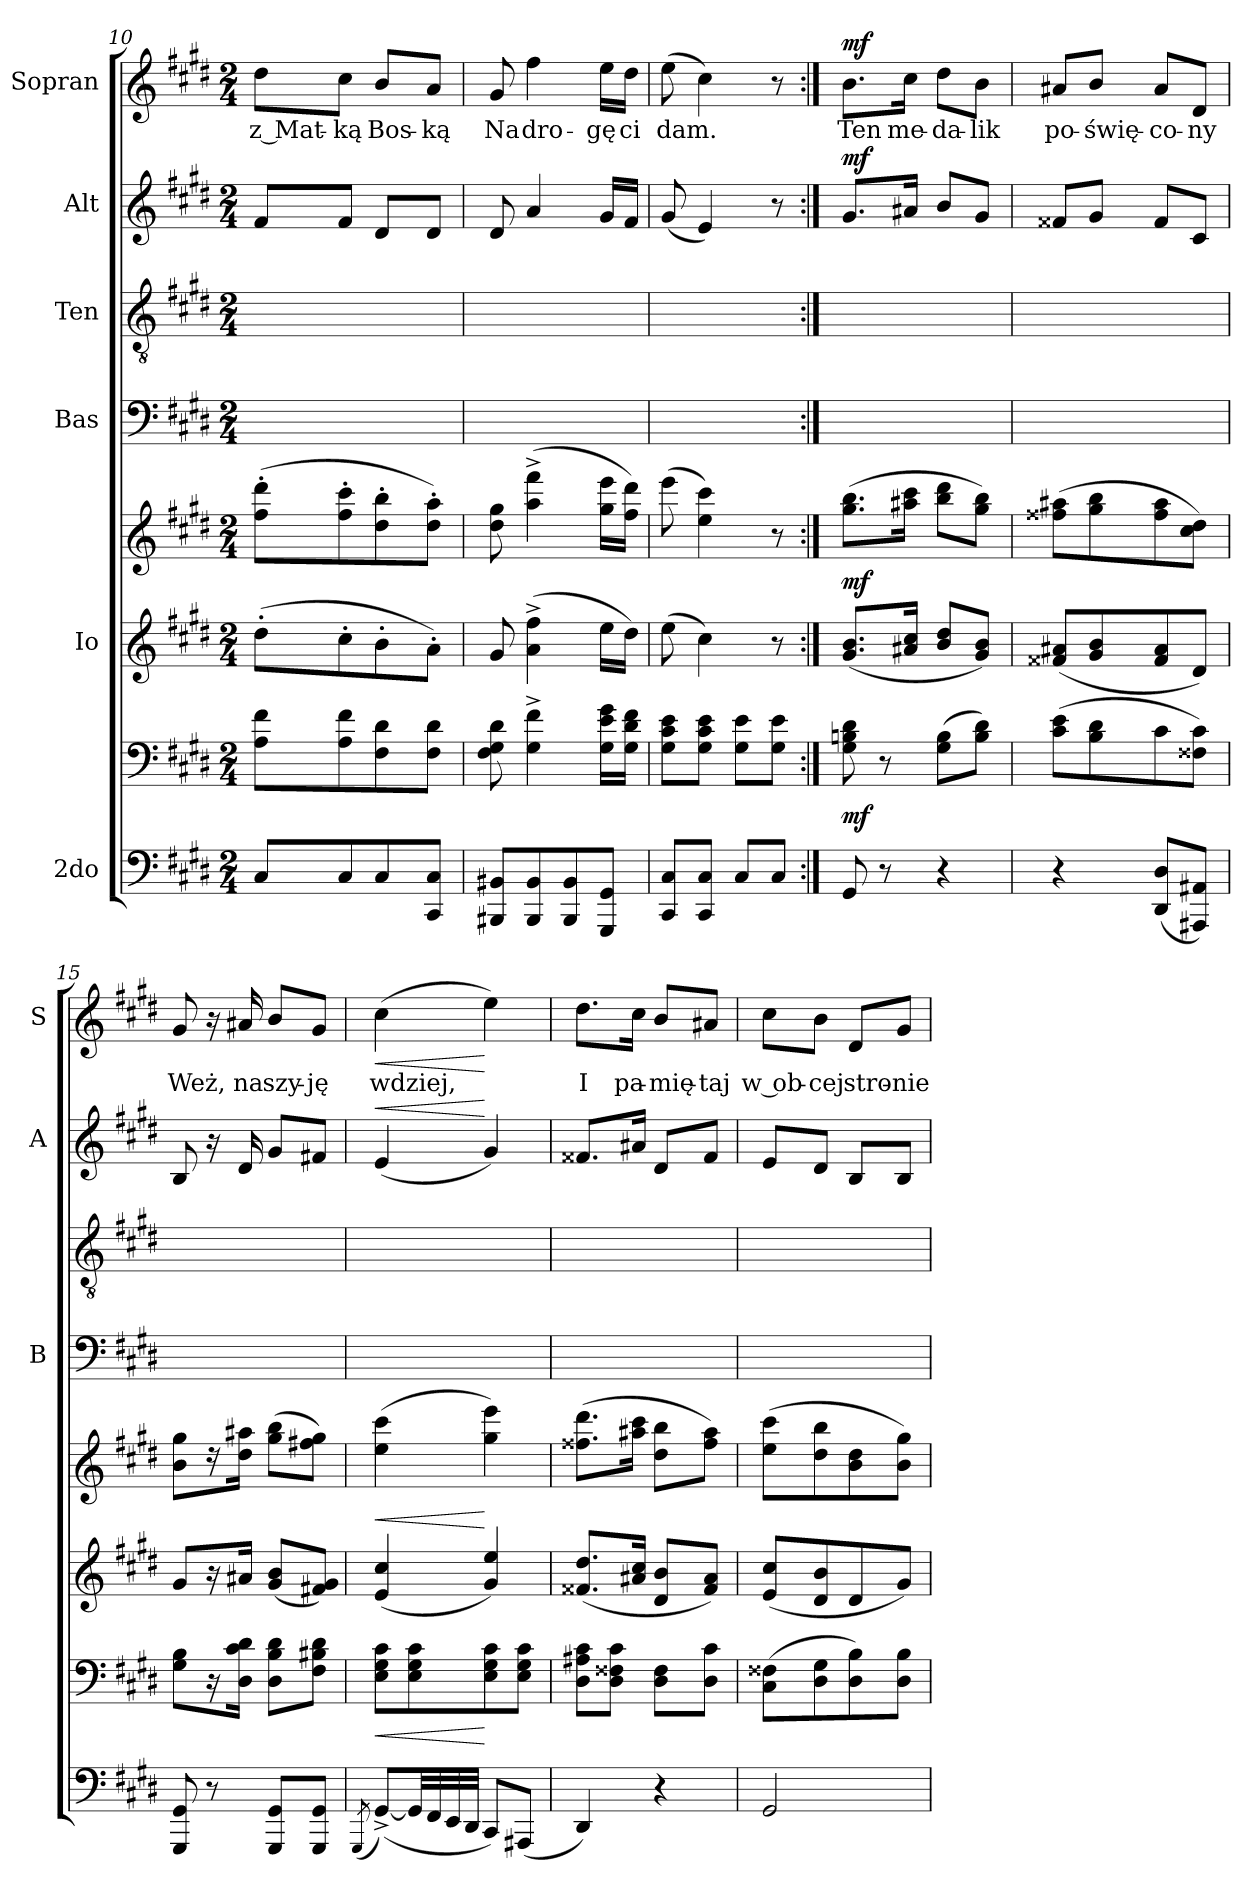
**kern	**kern	**dynam	**kern	**kern	**dynam	**kern	**kern	**kern	**dynam	**kern	**text	**dynam
*part6	*part6	*part6	*part5	*part5	*part5	*part4	*part3	*part2	*part2	*part1	*part1	*part1
*staff8	*staff7	*staff7/8	*staff6	*staff5	*staff5/6	*staff4	*staff3	*staff2	*staff2	*staff1	*staff1	*staff1
*I"2do	*	*	*I"Io	*	*	*I"Bas	*I"Ten	*I"Alt	*	*I"Sopran	*	*
*	*	*	*	*	*	*I'B	*	*I'A	*	*I'S	*	*
*clefF4	*clefF4	*	*clefG2	*clefG2	*	*clefF4	*clefGv2	*clefG2	*	*clefG2	*	*
*k[f#c#g#d#]	*k[f#c#g#d#]	*	*k[f#c#g#d#]	*k[f#c#g#d#]	*	*k[f#c#g#d#]	*k[f#c#g#d#]	*k[f#c#g#d#]	*	*k[f#c#g#d#]	*	*
*E:	*E:	*	*E:	*E:	*	*E:	*E:	*E:	*	*E:	*	*
*M2/4	*M2/4	*	*M2/4	*M2/4	*	*M2/4	*M2/4	*M2/4	*	*M2/4	*	*
=10	=10	=10	=10	=10	=10	=10	=10	=10	=10	=10	=10	=10
8C#/L	8A\ 8f#\L	.	(8dd#'\L	(8ff#'\ 8ddd#'\L	.	2ryy	2ryy	8f#/L	.	8dd#\L	z Mat-	.
8C#/	8A\ 8f#\	.	8cc#'\	8ff#'\ 8ccc#'\	.	.	.	8f#/J	.	8cc#\J	-ką	.
8C#/	8F#\ 8d#\	.	8b'\	8dd#'\ 8bb'\	.	.	.	8d#/L	.	8b/L	Bos-	.
8CC#/ 8C#/J	8F#\ 8d#\J	.	8a'\J)	8dd#'\ 8aa'\J)	.	.	.	8d#/J	.	8a/J	-ką	.
=11	=11	=11	=11	=11	=11	=11	=11	=11	=11	=11	=11	=11
8BBB#X/ 8BB#X/L	8F#\ 8G#\ 8d#\	.	8g#/	8dd#\ 8gg#\	.	2ryy	2ryy	8d#/	.	8g#/	Na	.
8BBB#/ 8BB#/	4G#^\ 4f#^\	.	(4a^\ 4ff#^\	(4aa^\ 4fff#^\	.	.	.	4a/	.	4ff#\	dro-	.
8BBB#/ 8BB#/	.	.	.	.	.	.	.	.	.	.	.	.
8GGG#/ 8GG#/J	16G#\ 16e\ 16g#\LL	.	16ee\LL	16gg#\ 16eee\LL	.	.	.	16g#/LL	.	16ee\LL	-gę	.
.	16G#\ 16d#\ 16f#\JJ	.	16dd#\JJ)	16ff#\ 16ddd#\JJ)	.	.	.	16f#/JJ	.	16dd#\JJ	ci	.
=12	=12	=12	=12	=12	=12	=12	=12	=12	=12	=12	=12	=12
8CC#/ 8C#/L	8G#\ 8c#\ 8e\L	.	(8ee\	(8eee\	.	2ryy	2ryy	(8g#/	.	(8ee\	dam.	.
8CC#/ 8C#/J	8G#\ 8c#\ 8e\J	.	4cc#\)	4ee\ 4ccc#\)	.	.	.	4e/)	.	4cc#\)	.	.
8C#/L	8G#\ 8e\L	.	.	.	.	.	.	.	.	.	.	.
8C#/J	8G#\ 8e\J	.	8r	8r	.	.	.	8r	.	8r	.	.
=13:|!	=13:|!	=13:|!	=13:|!	=13:|!	=13:|!	=13:|!	=13:|!	=13:|!	=13:|!	=13:|!	=13:|!	=13:|!
!	!	!	!	!	!	!	!	!	!LO:DY:a	!	!	!LO:DY:a
8GG#/	8G#\ 8Bn\ 8d#\	mf	(8.g#/ 8.b/L	(8.gg#\ 8.bb\L	mf	2ryy	2ryy	8.g#/L	mf	8.b\L	Ten	mf
8r	8r	.	.	.	.	.	.	.	.	.	.	.
.	.	.	16a#X/ 16cc#/Jk	16aa#X\ 16ccc#\Jk	.	.	.	16a#X/Jk	.	16cc#\Jk	me-	.
4r	(8G#\ 8B\L	.	8b/ 8dd#/L	8bb\ 8ddd#\L	.	.	.	8b/L	.	8dd#\L	-da-	.
.	8B\ 8d#\J)	.	8g#/ 8b/J)	8gg#\ 8bb\J)	.	.	.	8g#/J	.	8b\J	-lik	.
=14	=14	=14	=14	=14	=14	=14	=14	=14	=14	=14	=14	=14
4r	(8c#\ 8e\L	.	(8f##X/ 8a#X/L	(8ff##X\ 8aa#X\L	.	2ryy	2ryy	8f##X/L	.	8a#X/L	po-	.
.	8B\ 8d#\	.	8g#/ 8b/	8gg#\ 8bb\	.	.	.	8g#/J	.	8b/J	-świę-	.
(8DD#/ 8D#/L	8c#\	.	8f##/ 8a#/	8ff##\ 8aa#\	.	.	.	8f##/L	.	8a#/L	-co-	.
8AAA#X/ 8AA#X/J)	8F##X\ 8c#\J)	.	8d#/J)	8cc#\ 8dd#\J)	.	.	.	8c#/J	.	8d#/J	-ny	.
=15	=15	=15	=15	=15	=15	=15	=15	=15	=15	=15	=15	=15
8GGG#/ 8GG#/	8G#\ 8B\L	.	8g#/L	8b\ 8gg#\L	.	2ryy	2ryy	8B/	.	8g#/	Weż,	.
8r	16r	.	16r	16r	.	.	.	16r	.	16r	.	.
.	16D#\ 16c#\ 16d#\Jk	.	16a#X/Jk	16dd#\ 16aa#X\Jk	.	.	.	16d#/	.	16a#X/	na	.
8GGG#/ 8GG#/L	8D#\ 8B\ 8d#\L	.	(8g#/ 8b/L	(8gg#\ 8bb\L	.	.	.	8g#/L	.	8b/L	szy-	.
8GGG#/ 8GG#/J	8F#\ 8B#X\ 8d#\J	.	8f#X/ 8g#/J)	8ff#X\ 8gg#\J)	.	.	.	8f#X/J	.	8g#/J	-ję	.
=16	=16	=16	=16	=16	=16	=16	=16	=16	=16	=16	=16	=16
(8qGGG#/	.	.	.	.	.	.	.	.	.	.	.	.
!	!	!	!	!	!	!	!	!	!LO:HP:a	!	!	!LO:HP:b
([8GG#^>/L)	8E\ 8G#\ 8c#\L	<	(4e/ 4cc#/	(4ee\ 4ccc#\	<	2ryy	2ryy	(4e/	<	(4cc#\	wdziej,	<
32GG#/LL]	8E\ 8G#\ 8c#\	.	.	.	.	.	.	.	.	.	.	.
32FF#/	.	.	.	.	.	.	.	.	.	.	.	.
32EE/	.	.	.	.	.	.	.	.	.	.	.	.
32DD#/JJJ	.	.	.	.	.	.	.	.	.	.	.	.
8CC#/L)	8E\ 8G#\ 8c#\	[	4g#/ 4ee/)	4gg#\ 4eee\)	[	.	.	4g#/)	[	4ee\)	.	[
(8AAA#X/J	8E\ 8G#\ 8c#\J	.	.	.	.	.	.	.	.	.	.	.
=17	=17	=17	=17	=17	=17	=17	=17	=17	=17	=17	=17	=17
4DD#/)	8D#\ 8A#X\ 8c#\L	.	(8.f##X/ 8.dd#/L	(8.ff##X\ 8.ddd#\L	.	2ryy	2ryy	8.f##X/L	.	8.dd#\L	I	.
.	8D#\ 8F##X\ 8c#\J	.	.	.	.	.	.	.	.	.	.	.
.	.	.	16a#X/ 16cc#/Jk	16aa#X\ 16ccc#\Jk	.	.	.	16a#X/Jk	.	16cc#\Jk	pa-	.
4r	8D#\ 8F##\L	.	8d#/ 8b/L	8dd#\ 8bb\L	.	.	.	8d#/L	.	8b/L	-mię-	.
.	8D#\ 8c#\J	.	8f##/ 8a#/J)	8ff##\ 8aa#\J)	.	.	.	8f##/J	.	8a#X/J	-taj	.
=18	=18	=18	=18	=18	=18	=18	=18	=18	=18	=18	=18	=18
2GG#/	(8C#\ 8F##X\L	.	(8e/ 8cc#/L	(8ee\ 8ccc#\L	.	2ryy	2ryy	8e/L	.	8cc#\L	w ob-	.
.	8D#\ 8G#\	.	8d#/ 8b/	8dd#\ 8bb\	.	.	.	8d#/J	.	8b\J	-cej	.
.	8D#\ 8B\)	.	8d#/	8b\ 8dd#\	.	.	.	8B/L	.	8d#/L	stro-	.
.	8D#\ 8B\J	.	8g#/J)	8b\ 8gg#\J)	.	.	.	8B/J	.	8g#/J	-nie	.
=	=	=	=	=	=	=	=	=	=	=	=	=
*-	*-	*-	*-	*-	*-	*-	*-	*-	*-	*-	*-	*-
